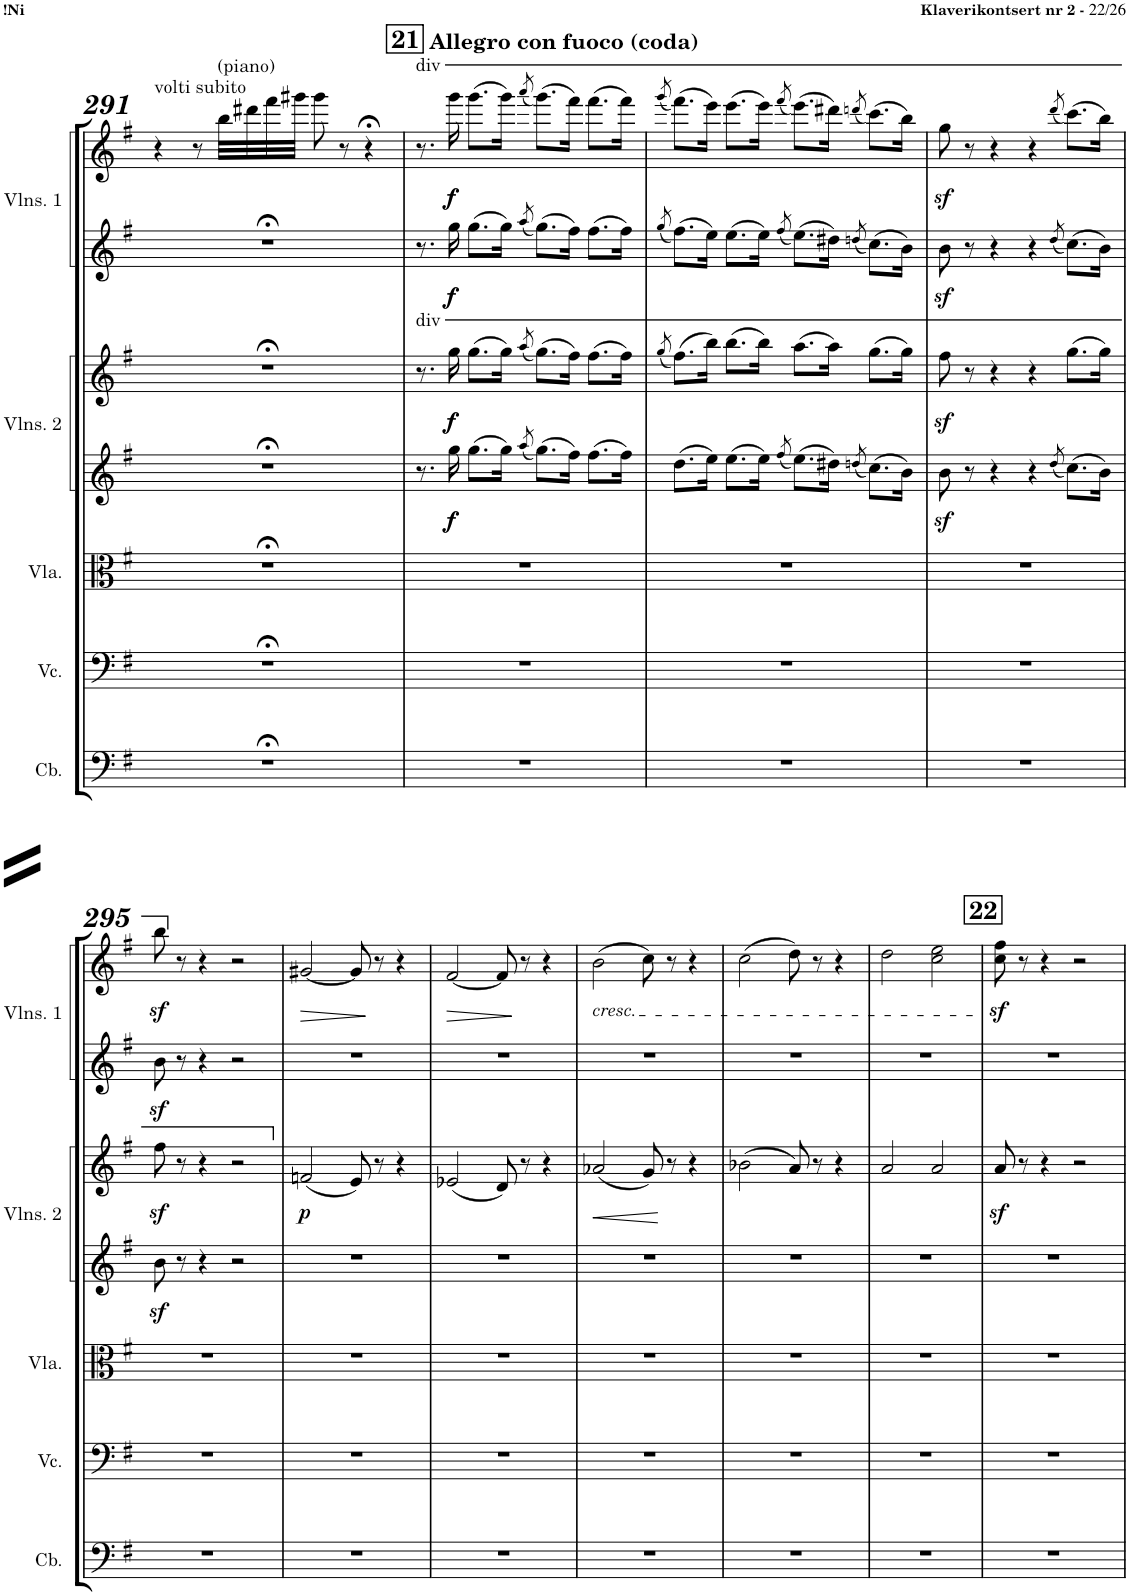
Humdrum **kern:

**kern	**kern	**kern	**kern	**kern	**dynam	**kern	**kern	**dynam
*part5	*part4	*part3	*part2	*part2	*part2	*part1	*part1	*part1
*staff7	*staff6	*staff5	*staff4	*staff3	*staff3/4	*staff2	*staff1	*staff1/2
*I"Contrabass	*I"Violoncello	*I"Viola	*I"Violins 2	*	*	*I"Violins 1	*	*
*I'Cb.	*I'Vc.	*I'Vla.	*I'Vlns. 2	*	*	*I'Vlns. 1	*	*
!!LO:PB:g=z
*clefF4	*clefF4	*clefC3	*clefG2	*clefG2	*	*clefG2	*clefG2	*
*Trd7c12	*	*	*	*	*	*	*	*
*k[f#]	*k[f#]	*k[f#]	*k[f#]	*k[f#]	*	*k[f#]	*k[f#]	*
*M4/4	*M4/4	*M4/4	*M4/4	*M4/4	*	*M4/4	*M4/4	*
*met(c)	*met(c)	*met(c)	*met(c)	*met(c)	*	*met(c)	*met(c)	*
=291	=291	=291	=291	=291	=291	=291	=291	=291
!	!	!	!	!	!	!	!LO:TX:a:t=volti subito	!
1r;<	1r;<	1r;<	1r;<	1r;<	.	1r;<	4r	.
.	.	.	.	.	.	.	8r	.
!	!	!	!	!	!	!	!LO:TX:a:t=(piano)	!
.	.	.	.	.	.	.	32bb\LLL	.
.	.	.	.	.	.	.	32ddd#X\	.
.	.	.	.	.	.	.	32fff#\	.
.	.	.	.	.	.	.	32ggg#X\JJJ	.
.	.	.	.	.	.	.	8ggg#\	.
.	.	.	.	.	.	.	8r	.
.	.	.	.	.	.	.	4r;<	.
=292	=292	=292	=292	=292	=292	=292	=292	=292
!	!	!	!	!	!	!	!LO:TX:a:t=div	!
!	!	!	!	!LO:TX:a:t=div	!	!	!	!
1r	1r	1r	8.r	8.r	.	8.r	8.r	.
!	!	!	!	!	!LO:DY:b=2	!	!	!
!	!	!	!	!	!LO:DY:n=1:b=2	!	!	!
!	!	!	!	!	!LO:DY:n=2:b	!	!	!
!	!	!	!	!	!LO:DY:n=3:b	!	!	!LO:DY:b=2
!	!	!	!	!	!	!	!	!LO:DY:n=1:b=2
!	!	!	!	!	!	!	!	!LO:DY:n=2:b
!	!	!	!	!	!	!	!	!LO:DY:n=3:b
.	.	.	16gg\	16gg\	f f f f	16gg\	16ggg\	f f f f
.	.	.	8.gg\L	(8.gg\L	.	8.gg\L	(8.ggg\L	.
.	.	.	16gg\Jk	16gg\Jk)	.	16gg\Jk	16ggg\Jk)	.
.	.	.	8qaa/	(8qaa/	.	8qaa/	(8qaaa/	.
.	.	.	8.gg\L	(8.gg\L)	.	8.gg\L	(8.ggg\L)	.
.	.	.	16ff#\Jk	16ff#\Jk)	.	16ff#\Jk	16fff#\Jk)	.
.	.	.	8.ff#\L	(8.ff#\L	.	8.ff#\L	(8.fff#\L	.
.	.	.	16ff#\Jk	16ff#\Jk)	.	16ff#\Jk	16fff#\Jk)	.
=293	=293	=293	=293	=293	=293	=293	=293	=293
.	.	.	.	(8qgg/	.	8qgg/	(8qggg/	.
1r	1r	1r	8.dd\L	(8.ff#\L)	.	8.ff#\L	(8.fff#\L)	.
.	.	.	16ee\Jk	16bb\Jk)	.	16ee\Jk	16eee\Jk)	.
.	.	.	8.ee\L	(8.bb\L	.	8.ee\L	(8.eee\L	.
.	.	.	16ee\Jk	16bb\Jk)	.	16ee\Jk	16eee\Jk)	.
.	.	.	8qff#/	.	.	8qff#/	(8qfff#/	.
.	.	.	8.ee\L	(8.aa\L	.	8.ee\L	(8.eee\L)	.
.	.	.	16dd#X\Jk	16aa\Jk)	.	16dd#X\Jk	16ddd#X\Jk)	.
.	.	.	8qddn/	.	.	8qddn/	(8qdddn/	.
.	.	.	8.cc\L	(8.gg\L	.	8.cc\L	(8.ccc\L)	.
.	.	.	16b\Jk	16gg\Jk)	.	16b\Jk	16bb\Jk)	.
=294	=294	=294	=294	=294	=294	=294	=294	=294
1r	1r	1r	8bz<\	8ff#z<\	.	8bz<\	8ggz<\	.
.	.	.	8r	8r	.	8r	8r	.
.	.	.	4r	4r	.	4r	4r	.
.	.	.	4r	4r	.	4r	4r	.
.	.	.	8qdd/	.	.	8qdd/	(8qddd/	.
.	.	.	8.cc\L	(8.gg\L	.	8.cc\L	(8.ccc\L)	.
.	.	.	16b\Jk	16gg\Jk)	.	16b\Jk	16bb\Jk)	.
!!LO:LB:g=z
=295	=295	=295	=295	=295	=295	=295	=295	=295
1r	1r	1r	8bz<\	8ff#z<\	.	8bz<\	8bbz<\	.
.	.	.	8r	8r	.	8r	8r	.
.	.	.	4r	4r	.	4r	4r	.
.	.	.	2r	2r	.	2r	2r	.
=296	=296	=296	=296	=296	=296	=296	=296	=296
!	!	!	!	!	!LO:DY:b	!	!	!LO:HP:b
1r	1r	1r	1r	(2fn/	p	1r	[2g#X/	>
.	.	.	.	8e/)	.	.	8g#/]	.
.	.	.	.	8r	.	.	8r	]
.	.	.	.	4r	.	.	4r	.
=297	=297	=297	=297	=297	=297	=297	=297	=297
!	!	!	!	!	!	!	!	!LO:HP:b
1r	1r	1r	1r	(2e-X/	.	1r	[2f#/	>
.	.	.	.	8d/)	.	.	8f#/]	.
.	.	.	.	8r	.	.	8r	]
.	.	.	.	4r	.	.	4r	.
=298	=298	=298	=298	=298	=298	=298	=298	=298
!	!	!	!	!	!	!	!LO:TX:b:i:t=cresc.	!
1r	1r	1r	1r	(2a-X/	.	1r	(2b\	.
.	.	.	.	8g/)	.	.	8cc\)	.
.	.	.	.	8r	.	.	8r	.
.	.	.	.	4r	.	.	4r	.
=299	=299	=299	=299	=299	=299	=299	=299	=299
1r	1r	1r	1r	(2b-X\	.	1r	(2cc\	.
.	.	.	.	8a/)	.	.	8dd\)	.
.	.	.	.	8r	.	.	8r	.
.	.	.	.	4r	.	.	4r	.
=300	=300	=300	=300	=300	=300	=300	=300	=300
1r	1r	1r	1r	2a/	.	1r	2dd\	.
.	.	.	.	2a/	.	.	2cc\ 2ee\	.
=301	=301	=301	=301	=301	=301	=301	=301	=301
1r	1r	1r	1r	8az</	.	1r	8cc\z< 8ff#\z<	.
.	.	.	.	8r	.	.	8r	.
.	.	.	.	4r	.	.	4r	.
.	.	.	.	2r	.	.	2r	.
=	=	=	=	=	=	=	=	=
*-	*-	*-	*-	*-	*-	*-	*-	*-
